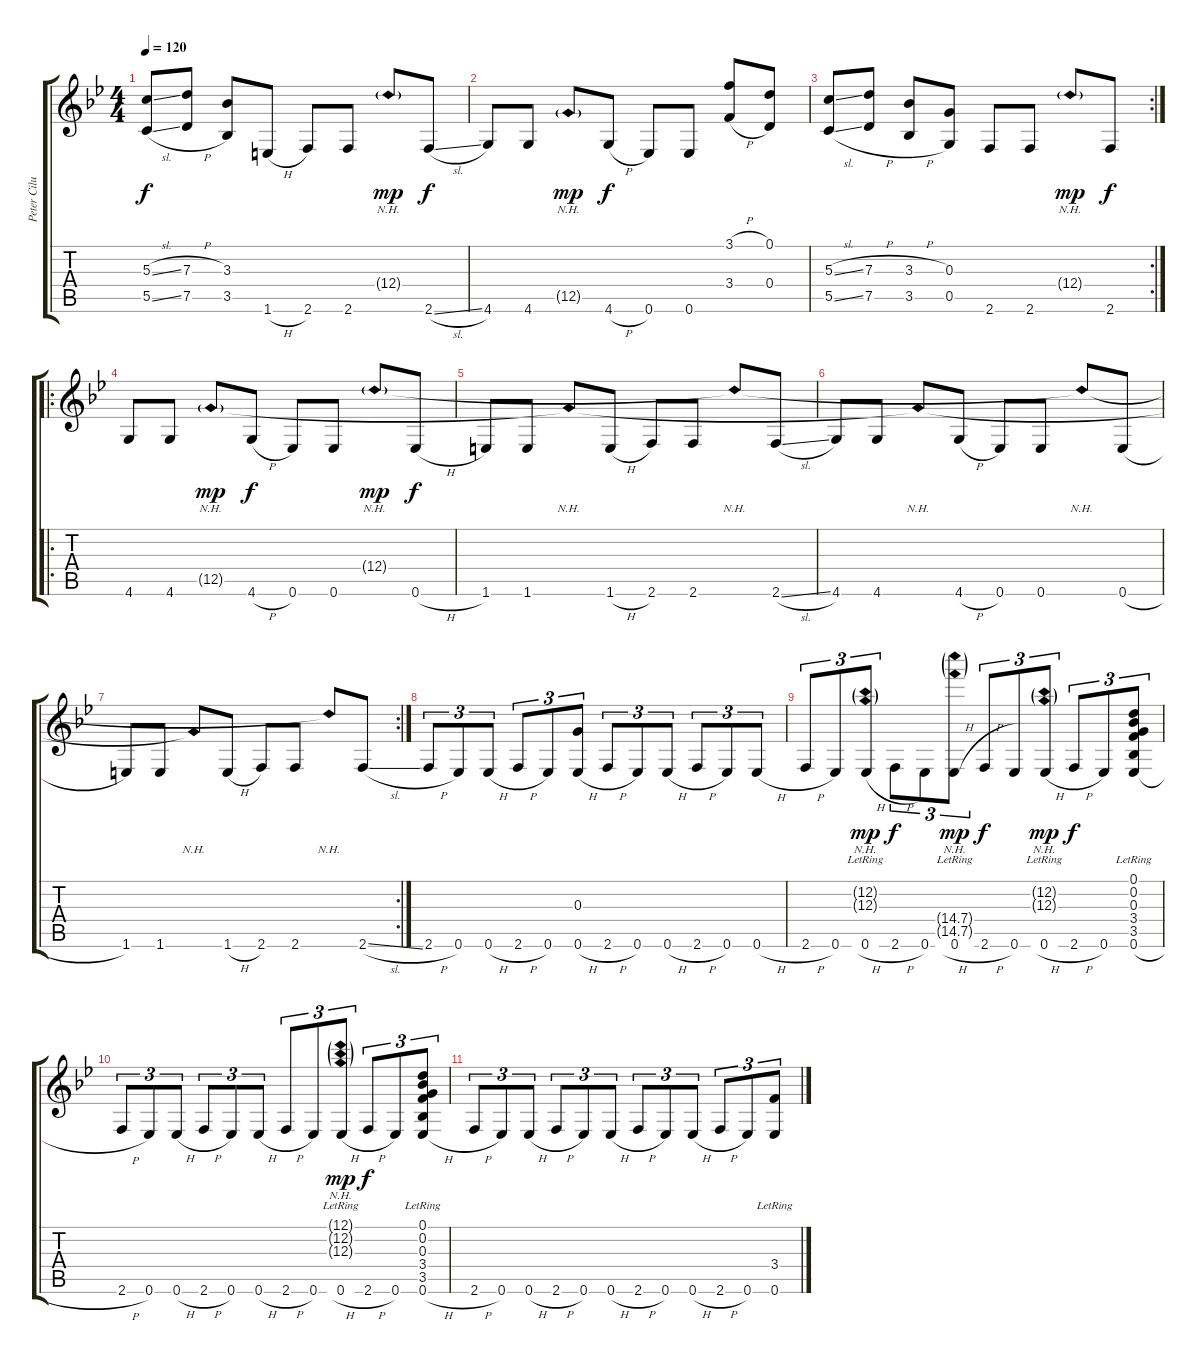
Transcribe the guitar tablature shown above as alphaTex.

\track ("Peter Ciluzzi" "Peter Cilu") {instrument acousticguitarsteel}
\staff {score tabs}
\tuning (D4 Bb3 G3 D3 G2 Eb2) {hide}
\ts (4 4)
\tempo 120
\clef g2
\ks bb
(5.3{sl} 5.5{sl}).8{dy f} (7.3{h} 7.5{h}).8 (3.3 3.5).8 1.6{h}.8 2.6.8 2.6.8 12.4{nh g}.8{dy mp} 2.6{sl}.8{dy f} |
4.6.8 4.6.8 12.5{nh g}.8{dy mp} 4.6{h}.8{dy f} 0.6.8 0.6.8 (3.1{h} 3.4{h}).8 (0.1 0.4).8 |
\rc 2
(5.3{sl} 5.5{sl}).8 (7.3{h} 7.5{h}).8 (3.3{h} 3.5{h}).8 (0.3 0.5).8 2.6.8 2.6.8 12.4{nh g}.8{dy mp} 2.6.8{dy f} |
\ro
4.6.8 4.6.8 12.5{nh g}.8{dy mp} 4.6{h}.8{dy f} 0.6.8 0.6.8 12.4{nh g}.8{dy mp} 0.6{h}.8{dy f} |
1.6.8 1.6.8 12.5{nh t}.8 1.6{h}.8 2.6.8 2.6.8 12.4{nh t}.8 2.6{sl}.8 |
4.6.8 4.6.8 12.5{nh t}.8 4.6{h}.8 0.6.8 0.6.8 12.4{nh t}.8 0.6{h}.8 |
\rc 2
1.6.8 1.6.8 12.5{nh t}.8 1.6{h}.8 2.6.8 2.6.8 12.4{nh t}.8 2.6{sl}.8 |
2.6{h}.8{tu (3 2)} 0.6.8{tu (3 2)} 0.6{h}.8{tu (3 2)} 2.6{h}.8{tu (3 2)} 0.6.8{tu (3 2)} (0.3 0.6{h}).8{tu (3 2)} 2.6{h}.8{tu (3 2)} 0.6.8{tu (3 2)} 0.6{h}.8{tu (3 2)} 2.6{h}.8{tu (3 2)} 0.6.8{tu (3 2)} 0.6{h}.8{tu (3 2)} |
2.6{h}.8{tu (3 2)} 0.6.8{tu (3 2)} (12.2{nh g lr} 12.3{nh g lr} 0.6{h}).8{tu (3 2) dy mp} 2.6{h}.8{tu (3 2) dy f} 0.6.8{tu (3 2)} (15.4{nh g lr} 15.5{nh g lr} 0.6{h}).8{tu (3 2) dy mp} 2.6{h}.8{tu (3 2) dy f} 0.6.8{tu (3 2)} (12.2{nh g lr} 12.3{nh g lr} 0.6{h}).8{tu (3 2) dy mp} 2.6{h}.8{tu (3 2) dy f} 0.6.8{tu (3 2)} (0.1{lr} 0.2{lr} 0.3{lr} 3.4{lr} 3.5{lr} 0.6{h}).8{tu (3 2)} |
2.6{h}.8{tu (3 2)} 0.6.8{tu (3 2)} 0.6{h}.8{tu (3 2)} 2.6{h}.8{tu (3 2)} 0.6.8{tu (3 2)} 0.6{h}.8{tu (3 2)} 2.6{h}.8{tu (3 2)} 0.6.8{tu (3 2)} (12.1{nh g lr} 12.2{nh g lr} 12.3{nh g lr} 0.6{h}).8{tu (3 2) dy mp} 2.6{h}.8{tu (3 2) dy f} 0.6.8{tu (3 2)} (0.1{lr} 0.2{lr} 0.3{lr} 3.4{lr} 3.5{lr} 0.6{h}).8{tu (3 2)} |
2.6{h}.8{tu (3 2)} 0.6.8{tu (3 2)} 0.6{h}.8{tu (3 2)} 2.6{h}.8{tu (3 2)} 0.6.8{tu (3 2)} 0.6{h}.8{tu (3 2)} 2.6{h}.8{tu (3 2)} 0.6.8{tu (3 2)} 0.6{h}.8{tu (3 2)} 2.6{h}.8{tu (3 2)} 0.6.8{tu (3 2)} (3.4{lr} 0.6).8{tu (3 2)}
